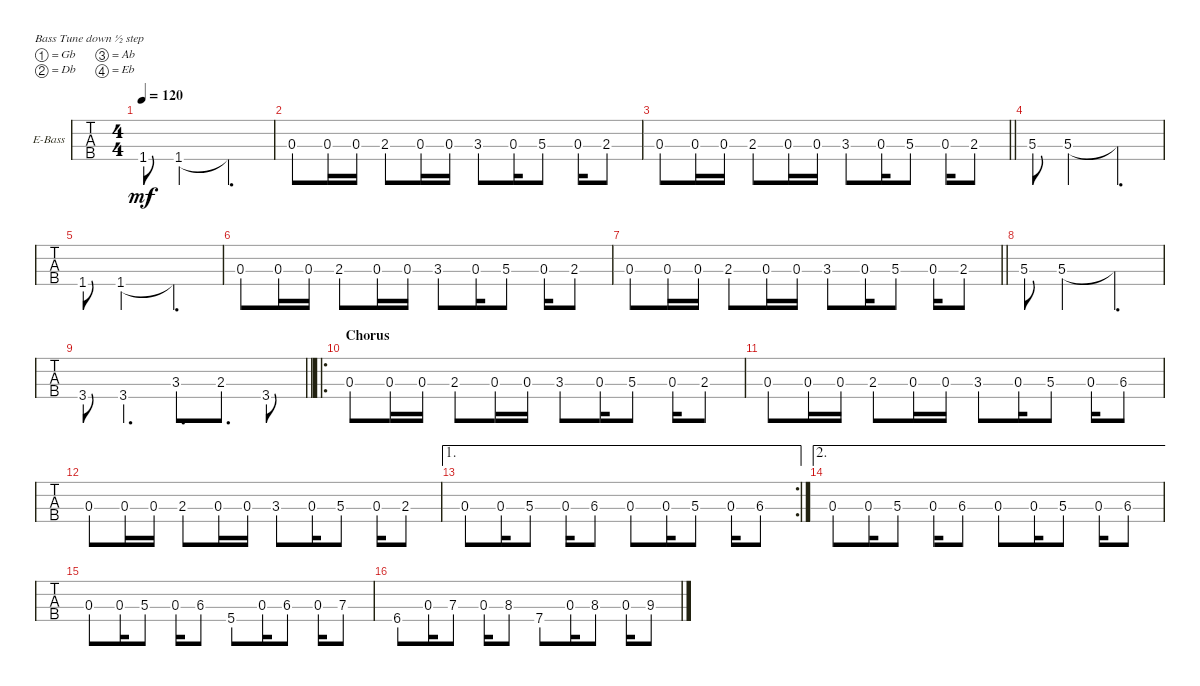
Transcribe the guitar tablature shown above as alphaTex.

\defaultSystemsLayout 4
\bracketExtendMode groupsimilarinstruments
\firstSystemTrackNameOrientation horizontal
\otherSystemsTrackNameOrientation horizontal
\track ("Electric Bass" "E-Bass") {instrument electricbassfinger}
\staff {tabs}
\tuning (Gb2 Db2 Ab1 Eb1)
\ts (4 4)
\tempo 120
\clef f4
\ks c
1.4.8{dy mf} 1.4.2 1.4{t}.4{d} |
0.3.8 0.3.16 0.3.16 2.3.8 0.3.16 0.3.16 3.3.8 0.3.16 5.3.8 0.3.16 2.3.8 |
\barLineRight lightlight
0.3.8 0.3.16 0.3.16 2.3.8 0.3.16 0.3.16 3.3.8 0.3.16 5.3.8 0.3.16 2.3.8 |
5.3.8 5.3.2 5.3{t}.4{d} |
1.4.8 1.4.2 1.4{t}.4{d} |
0.3.8 0.3.16 0.3.16 2.3.8 0.3.16 0.3.16 3.3.8 0.3.16 5.3.8 0.3.16 2.3.8 |
\barLineRight lightlight
0.3.8 0.3.16 0.3.16 2.3.8 0.3.16 0.3.16 3.3.8 0.3.16 5.3.8 0.3.16 2.3.8 |
5.3.8 5.3.2 5.3{t}.4{d} |
\barLineRight lightlight
3.4.8 3.4.4{d} 3.3.8{d} 2.3.8{d} 3.4.8 |
\ro
\section ("" "Chorus")
0.3.8 0.3.16 0.3.16 2.3.8 0.3.16 0.3.16 3.3.8 0.3.16 5.3.8 0.3.16 2.3.8 |
0.3.8 0.3.16 0.3.16 2.3.8 0.3.16 0.3.16 3.3.8 0.3.16 5.3.8 0.3.16 6.3.8 |
0.3.8 0.3.16 0.3.16 2.3.8 0.3.16 0.3.16 3.3.8 0.3.16 5.3.8 0.3.16 2.3.8 |
\ae 1
\rc 2
0.3.8 0.3.16 5.3.8 0.3.16 6.3.8 0.3.8 0.3.16 5.3.8 0.3.16 6.3.8 |
\ae 2
0.3.8 0.3.16 5.3.8 0.3.16 6.3.8 0.3.8 0.3.16 5.3.8 0.3.16 6.3.8 |
0.3.8 0.3.16 5.3.8 0.3.16 6.3.8 5.4.8 0.3.16 6.3.8 0.3.16 7.3.8 |
6.4.8 0.3.16 7.3.8 0.3.16 8.3.8 7.4.8 0.3.16 8.3.8 0.3.16 9.3.8
